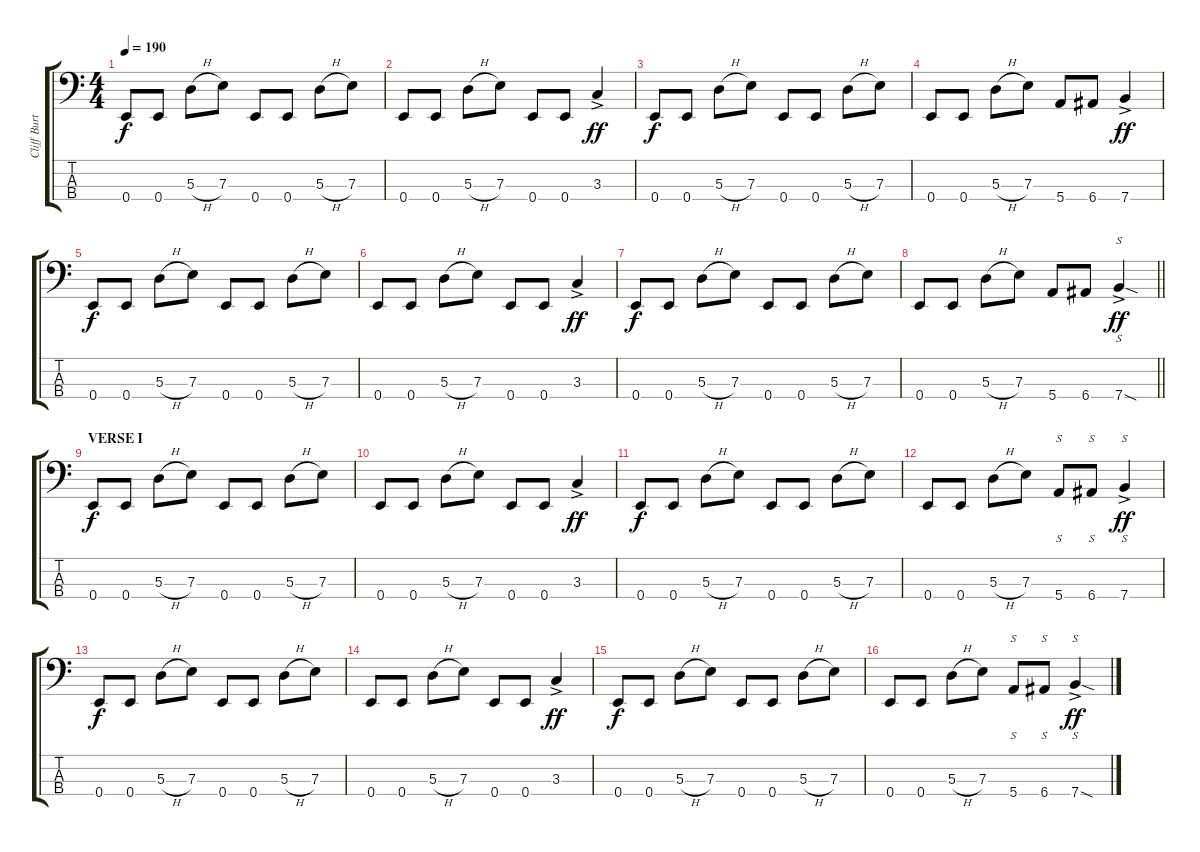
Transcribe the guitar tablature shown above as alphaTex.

\track ("Cliff Burton - bass guitar" "Cliff Burt") {instrument electricbassfinger}
\staff {score tabs}
\tuning (G2 D2 A1 E1) {hide}
\ts (4 4)
\tempo 190
\clef f4
\ks c
0.4.8{dy f} 0.4.8 5.3{h}.8 7.3.8 0.4.8 0.4.8 5.3{h}.8 7.3.8 |
0.4.8 0.4.8 5.3{h}.8 7.3.8 0.4.8 0.4.8 3.3{ac}.4{dy ff} |
0.4.8{dy f} 0.4.8 5.3{h}.8 7.3.8 0.4.8 0.4.8 5.3{h}.8 7.3.8 |
0.4.8 0.4.8 5.3{h}.8 7.3.8 5.4.8 6.4.8 7.4{ac}.4{dy ff} |
0.4.8{dy f} 0.4.8 5.3{h}.8 7.3.8 0.4.8 0.4.8 5.3{h}.8 7.3.8 |
0.4.8 0.4.8 5.3{h}.8 7.3.8 0.4.8 0.4.8 3.3{ac}.4{dy ff} |
0.4.8{dy f} 0.4.8 5.3{h}.8 7.3.8 0.4.8 0.4.8 5.3{h}.8 7.3.8 |
\barLineRight lightlight
0.4.8 0.4.8 5.3{h}.8 7.3.8 5.4.8 6.4.8 7.4{sod ac}.4{s dy ff} |
\section ("" "VERSE I")
0.4.8{dy f} 0.4.8 5.3{h}.8 7.3.8 0.4.8 0.4.8 5.3{h}.8 7.3.8 |
0.4.8 0.4.8 5.3{h}.8 7.3.8 0.4.8 0.4.8 3.3{ac}.4{dy ff} |
0.4.8{dy f} 0.4.8 5.3{h}.8 7.3.8 0.4.8 0.4.8 5.3{h}.8 7.3.8 |
0.4.8 0.4.8 5.3{h}.8 7.3.8 5.4.8{s} 6.4.8{s} 7.4{ac}.4{s dy ff} |
0.4.8{dy f} 0.4.8 5.3{h}.8 7.3.8 0.4.8 0.4.8 5.3{h}.8 7.3.8 |
0.4.8 0.4.8 5.3{h}.8 7.3.8 0.4.8 0.4.8 3.3{ac}.4{dy ff} |
0.4.8{dy f} 0.4.8 5.3{h}.8 7.3.8 0.4.8 0.4.8 5.3{h}.8 7.3.8 |
0.4.8 0.4.8 5.3{h}.8 7.3.8 5.4.8{s} 6.4.8{s} 7.4{sod ac}.4{s dy ff}
